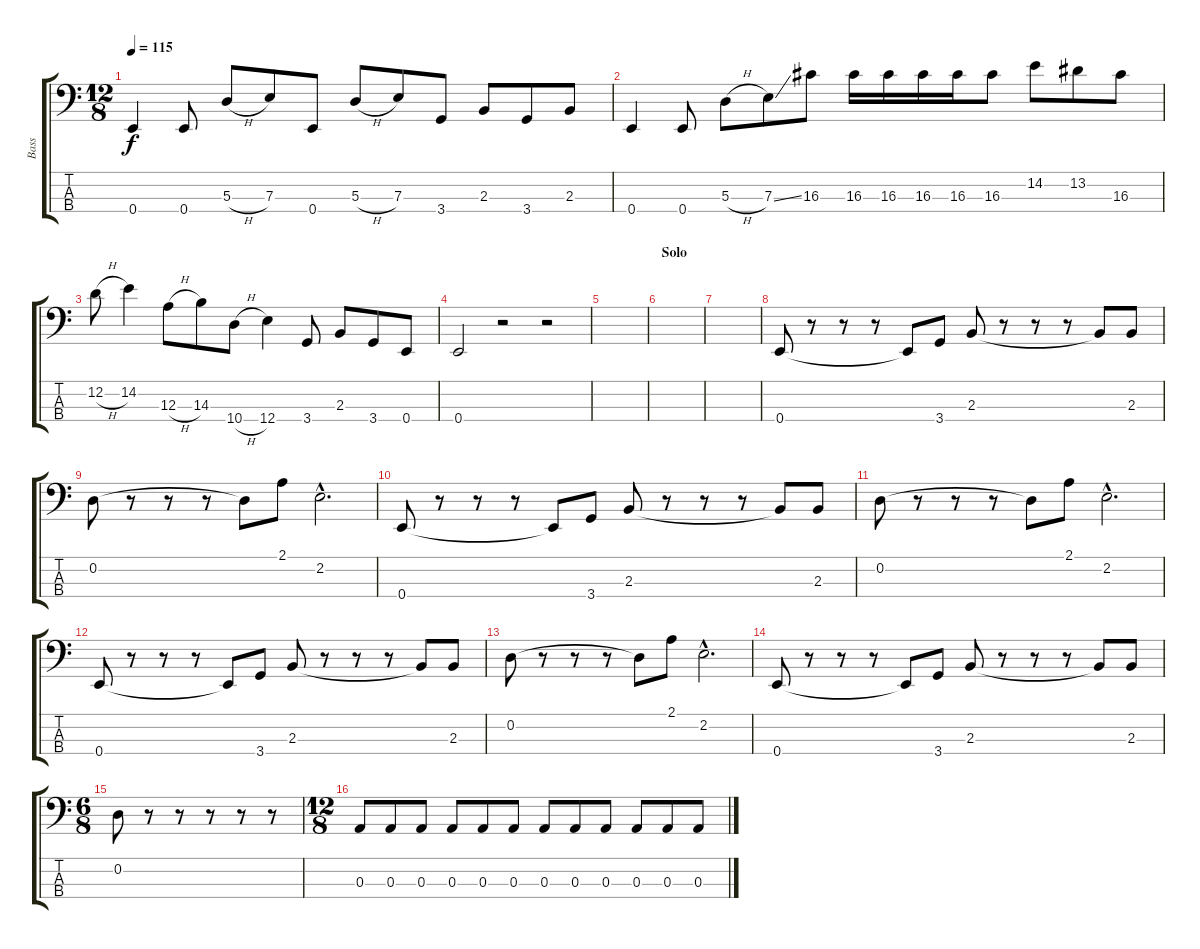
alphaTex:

\track ("Bass" "Bass") {instrument electricbassfinger}
\staff {score tabs}
\tuning (G2 D2 A1 E1) {hide}
\ts (12 8)
\tempo 115
\clef f4
\ks c
0.4.4{dy f} 0.4.8 5.3{h}.8 7.3.8 0.4.8 5.3{h}.8 7.3.8 3.4.8 2.3.8 3.4.8 2.3.8 |
0.4.4 0.4.8 5.3{h}.8 7.3{ss}.8 16.3.8 16.3.16 16.3.16 16.3.16 16.3.16 16.3.8 14.2.8 13.2.8 16.3.8 |
12.2{h}.8 14.2.4 12.3{h}.8 14.3.8 10.4{h}.8 12.4.4 3.4.8 2.3.8 3.4.8 0.4.8 |
0.4.2 r.2 r.2 |
|
\section ("" "Solo")
|
|
0.4.8 r.8 r.8 r.8 0.4{t}.8 3.4.8 2.3.8 r.8 r.8 r.8 2.3{t}.8 2.3.8 |
0.2.8 r.8 r.8 r.8 0.2{t}.8 2.1.8 2.2{hac}.2{d} |
0.4.8 r.8 r.8 r.8 0.4{t}.8 3.4.8 2.3.8 r.8 r.8 r.8 2.3{t}.8 2.3.8 |
0.2.8 r.8 r.8 r.8 0.2{t}.8 2.1.8 2.2{hac}.2{d} |
0.4.8 r.8 r.8 r.8 0.4{t}.8 3.4.8 2.3.8 r.8 r.8 r.8 2.3{t}.8 2.3.8 |
0.2.8 r.8 r.8 r.8 0.2{t}.8 2.1.8 2.2{hac}.2{d} |
0.4.8 r.8 r.8 r.8 0.4{t}.8 3.4.8 2.3.8 r.8 r.8 r.8 2.3{t}.8 2.3.8 |
\ts (6 8)
0.2.8 r.8 r.8 r.8 r.8 r.8 |
\ts (12 8)
0.3.8 0.3.8 0.3.8 0.3.8 0.3.8 0.3.8 0.3.8 0.3.8 0.3.8 0.3.8 0.3.8 0.3.8
